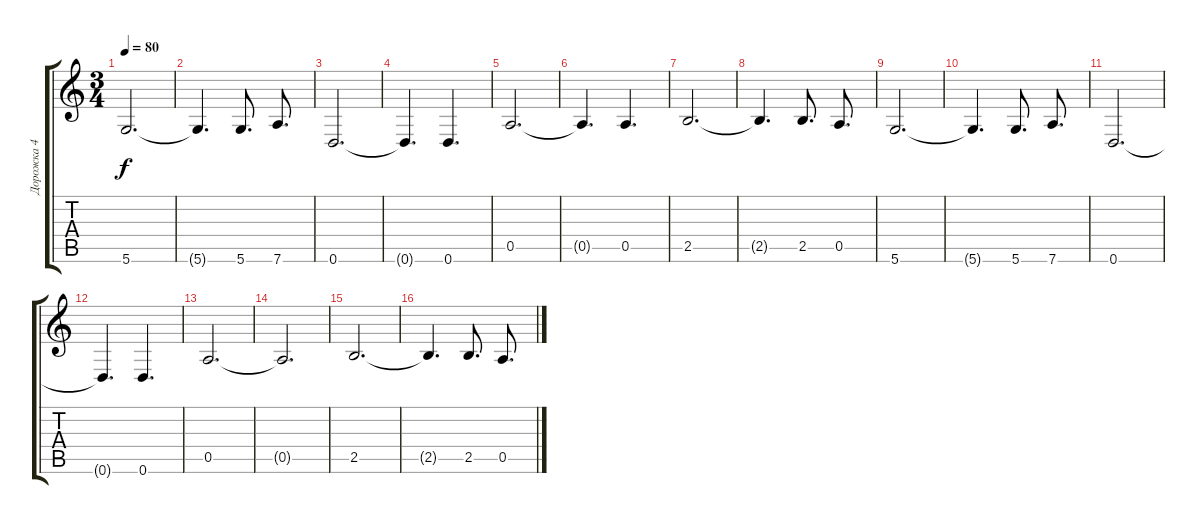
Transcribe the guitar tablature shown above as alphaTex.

\track ("Дорожка 4" "Дорожка 4") {instrument electricguitarjazz}
\staff {score tabs}
\tuning (E4 B3 G3 D3 A2 D2) {hide}
\ts (3 4)
\tempo 80
\clef g2
\ks c
5.6.2{d dy f} |
5.6{t}.4{d} 5.6.8{d} 7.6.8{d} |
0.6.2{d} |
0.6{t}.4{d} 0.6.4{d} |
0.5.2{d} |
0.5{t}.4{d} 0.5.4{d} |
2.5.2{d instrument distortionguitar} |
2.5{t}.4{d} 2.5.8{d} 0.5.8{d} |
5.6.2{d} |
5.6{t}.4{d} 5.6.8{d} 7.6.8{d} |
0.6.2{d} |
0.6{t}.4{d} 0.6.4{d} |
0.5.2{d} |
0.5{t}.2{d} |
2.5.2{d} |
2.5{t}.4{d} 2.5.8{d} 0.5.8{d}
